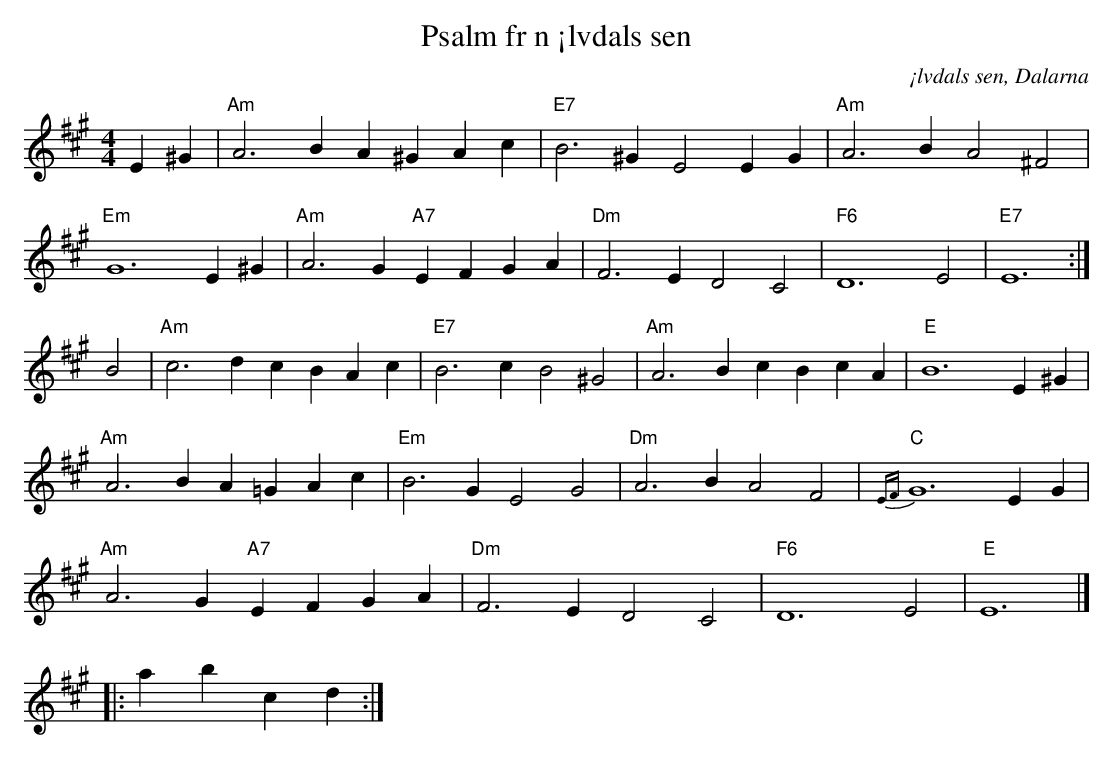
X:1
T:Psalm fr n ¡lvdals sen
O:¡lvdals sen, Dalarna
M:4/4
L:1/4
K:A
E^G | "Am" A3B A^G Ac | "E7" B3 ^G E2EG | "Am" A3BA2^F2 |
"Em" G6E^G | "Am" A3G "A7" EF GA | "Dm" F3ED2C2 | "F6" D6E2 | "E7" E6 :|]
B2 | "Am" c3d cB Ac | "E7" B3cB2^G2 | "Am" A3B cB cA | "E" B6E^G |
"Am" A3B A=G Ac| "Em" B3G E2G2| "Dm" A3BA2 F2| "C" {EF}G6EG|
"Am" A3G "A7" EF GA | "Dm" F3ED2C2 | "F6" D6E2 | "E" E6 |]
|: abcd :|
